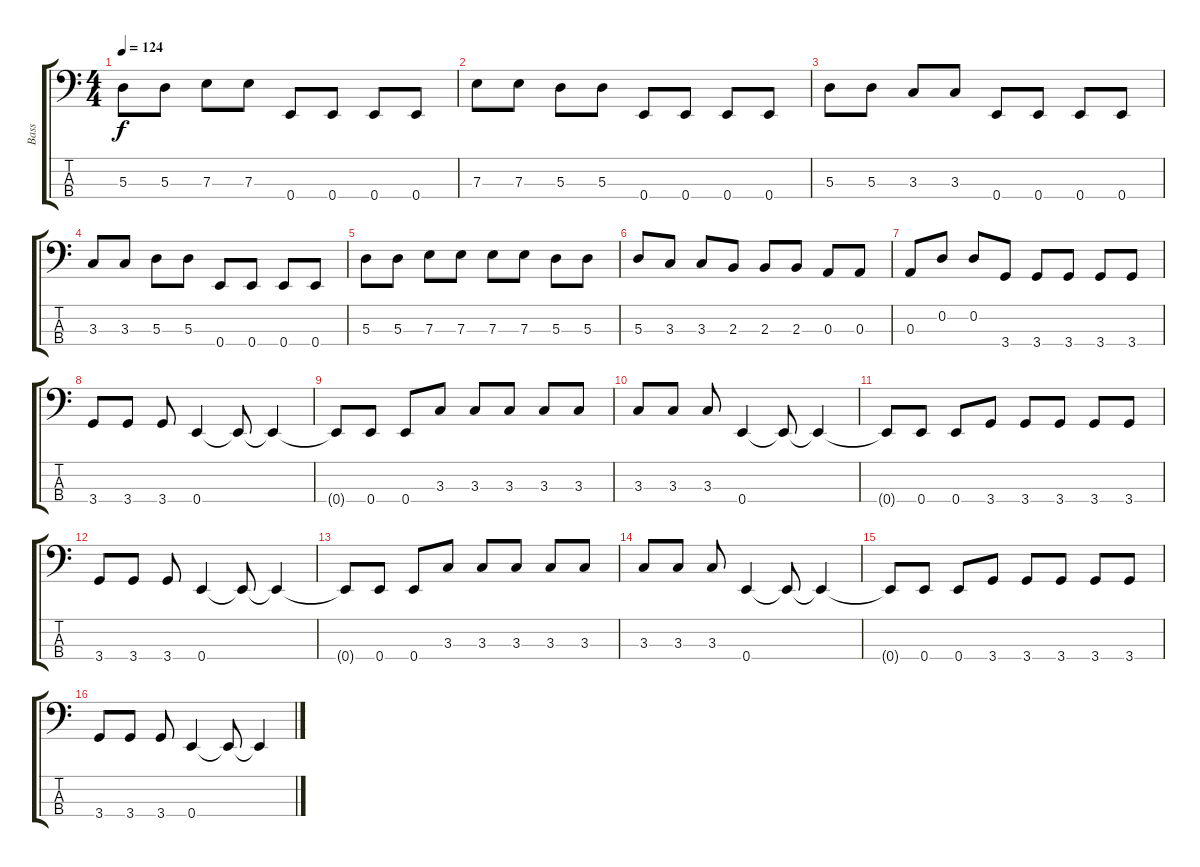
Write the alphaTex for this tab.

\track ("Bass" "Bass") {instrument electricbasspick}
\staff {score tabs}
\tuning (G2 D2 A1 E1) {hide}
\ts (4 4)
\tempo 124
\clef f4
\ks c
5.3.8{dy f} 5.3.8 7.3.8 7.3.8 0.4.8 0.4.8 0.4.8 0.4.8 |
7.3.8 7.3.8 5.3.8 5.3.8 0.4.8 0.4.8 0.4.8 0.4.8 |
5.3.8 5.3.8 3.3.8 3.3.8 0.4.8 0.4.8 0.4.8 0.4.8 |
3.3.8 3.3.8 5.3.8 5.3.8 0.4.8 0.4.8 0.4.8 0.4.8 |
5.3.8 5.3.8 7.3.8 7.3.8 7.3.8 7.3.8 5.3.8 5.3.8 |
5.3.8 3.3.8 3.3.8 2.3.8 2.3.8 2.3.8 0.3.8 0.3.8 |
0.3.8 0.2.8 0.2.8 3.4.8 3.4.8 3.4.8 3.4.8 3.4.8 |
3.4.8 3.4.8 3.4.8 0.4.4 0.4{t}.8 0.4{t}.4 |
0.4{t}.8 0.4.8 0.4.8 3.3.8 3.3.8 3.3.8 3.3.8 3.3.8 |
3.3.8 3.3.8 3.3.8 0.4.4 0.4{t}.8 0.4{t}.4 |
0.4{t}.8 0.4.8 0.4.8 3.4.8 3.4.8 3.4.8 3.4.8 3.4.8 |
3.4.8 3.4.8 3.4.8 0.4.4 0.4{t}.8 0.4{t}.4 |
0.4{t}.8 0.4.8 0.4.8 3.3.8 3.3.8 3.3.8 3.3.8 3.3.8 |
3.3.8 3.3.8 3.3.8 0.4.4 0.4{t}.8 0.4{t}.4 |
0.4{t}.8 0.4.8 0.4.8 3.4.8 3.4.8 3.4.8 3.4.8 3.4.8 |
3.4.8 3.4.8 3.4.8 0.4.4 0.4{t}.8 0.4{t}.4
